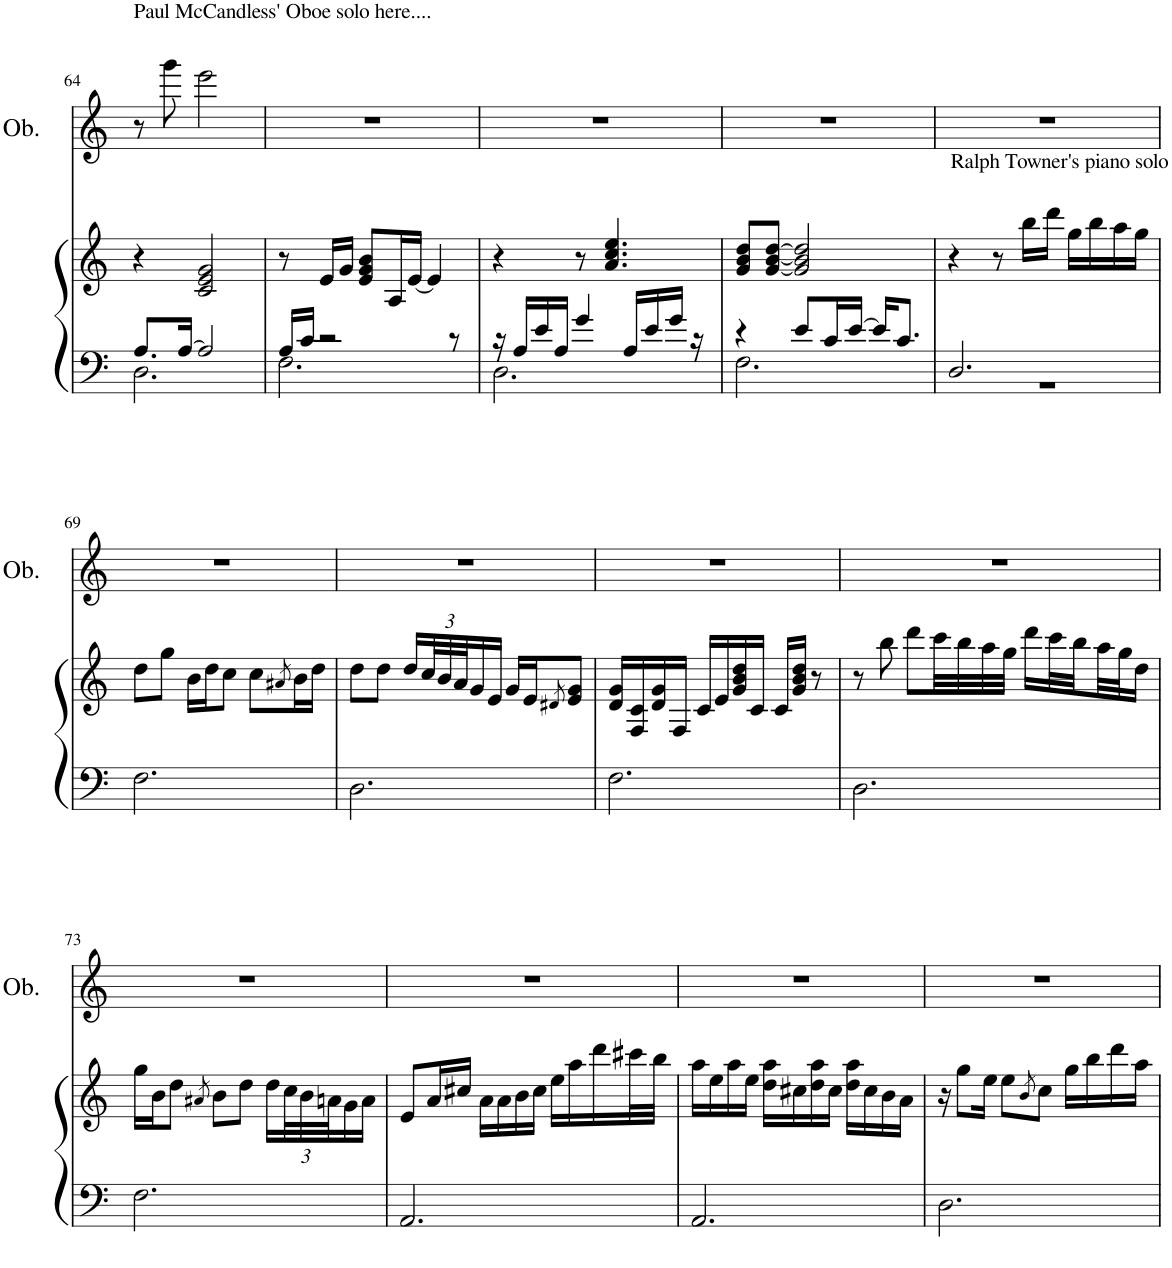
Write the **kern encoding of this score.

**kern	**kern	**kern
*part2	*part2	*part1
*staff3	*staff2	*staff1
*I"Piano	*	*I"Oboe
*I'Pno	*	*I'Ob.
!!LO:PB:g=z
*clefF4	*clefG2	*clefG2
*k[]	*k[]	*k[]
*M3/4	*M3/4	*M3/4
=64	=64	=64
*^	*	*
!	!	!	!LO:TX:a:t=Paul McCandless' Oboe solo here....
8.A/L	2.D\	4r	8r
.	.	.	8ggg\
[16A/Jk	.	.	.
2A/]	.	2c/ 2e/ 2g/	2eee\
=65	=65	=65	=65
16A/LL	2.F\	8r	2.r
16c/JJ	.	.	.
2r	.	16e/LL	.
.	.	16g/JJ	.
.	.	8e/ 8g/ 8b/L	.
.	.	16A/L	.
.	.	[16e/JJ	.
.	.	4e/]	.
8r	.	.	.
=66	=66	=66	=66
16r	2.D\	4r	2.r
16A/LL	.	.	.
16e/	.	.	.
16A/JJ	.	.	.
4g/	.	8r	.
.	.	4.a/ 4.cc/ 4.ee/	.
16A/LL	.	.	.
16e/	.	.	.
16g/JJ	.	.	.
16r	.	.	.
=67	=67	=67	=67
4r	2.F\	8g/ 8b/ 8dd/L	2.r
.	.	[8g/ [8b/ [8dd/J	.
8e/L	.	2g/] 2b/] 2dd/]	.
16c/L	.	.	.
[16e/JJ	.	.	.
16e/KL]	.	.	.
8.c/J	.	.	.
=68	=68	=68	=68
!	!	!LO:TX:a:t=Ralph Towner's piano solo	!
2.D/	2.r	4r	2.r
.	.	8r	.
.	.	16bb\LL	.
.	.	16ddd\JJ	.
.	.	16gg\LL	.
.	.	16bb\	.
.	.	16aa\	.
.	.	16gg\JJ	.
*v	*v	*	*
!!LO:LB:g=z
=69	=69	=69
2.F\	8dd\L	2.r
.	8gg\J	.
.	16b\LL	.
.	16dd\J	.
.	8cc\J	.
.	8cc\L	.
.	8qa#X/	.
.	16b\L	.
.	16dd\JJ	.
=70	=70	=70
2.D\	8dd\L	2.r
.	8dd\J	.
.	16dd/LL	.
*	*Xbrackettup	*
.	48cc/L	.
.	48b/	.
.	48a/J	.
.	16g/	.
.	16e/JJ	.
.	16g/LL	.
.	16e/J	.
.	8qd#X/	.
.	8e/ 8g/J	.
=71	=71	=71
2.F\	16d/ 16g/LL	2.r
.	16F/ 16c/	.
.	16d/ 16g/	.
.	16F/JJ	.
.	16c/LL	.
.	16e/	.
.	16g/ 16b/ 16dd/	.
.	16c/JJ	.
.	16c/LL	.
.	16g/ 16b/ 16dd/JJ	.
.	8r	.
=72	=72	=72
2.D\	8r	2.r
.	8bb\	.
.	8ddd\L	.
.	32ccc\LL	.
.	32bb\	.
.	32aa\	.
.	32gg\JJJ	.
.	16ddd\LL	.
.	32ccc\L	.
.	32bb\	.
.	32aa\	.
.	32gg\J	.
.	16dd\JJ	.
!!LO:LB:g=z
=73	=73	=73
2.F\	16gg\LL	2.r
.	16b\J	.
.	8dd\J	.
.	8qa#X/	.
.	8b\L	.
.	8dd\J	.
.	16dd\LL	.
.	48cc\L	.
.	48b\	.
.	48an\J	.
.	16g\	.
.	16a\JJ	.
=74	=74	=74
2.AA/	8e/L	2.r
.	16a/L	.
.	16cc#X/JJ	.
.	16a\LL	.
.	16a\	.
.	16b\	.
.	16cc#\JJ	.
.	16ee\LL	.
.	16aa\	.
.	16ddd\	.
.	32ccc#X\L	.
.	32bb\JJJ	.
=75	=75	=75
2.AA/	16aa\LL	2.r
.	16ee\	.
.	16aa\	.
.	16ee\JJ	.
.	16dd\ 16aa\LL	.
.	16cc#X\	.
.	16dd\ 16aa\	.
.	16cc#\JJ	.
.	16dd\ 16aa\LL	.
.	16cc#\	.
.	16b\	.
.	16a\JJ	.
=76	=76	=76
2.D\	16r	2.r
.	8gg\L	.
.	16ee\Jk	.
.	8ee\L	.
.	8qb/	.
.	8cc\J	.
.	16gg\LL	.
.	16bb\	.
.	16ddd\	.
.	16aa\JJ	.
=	=	=
*-	*-	*-
